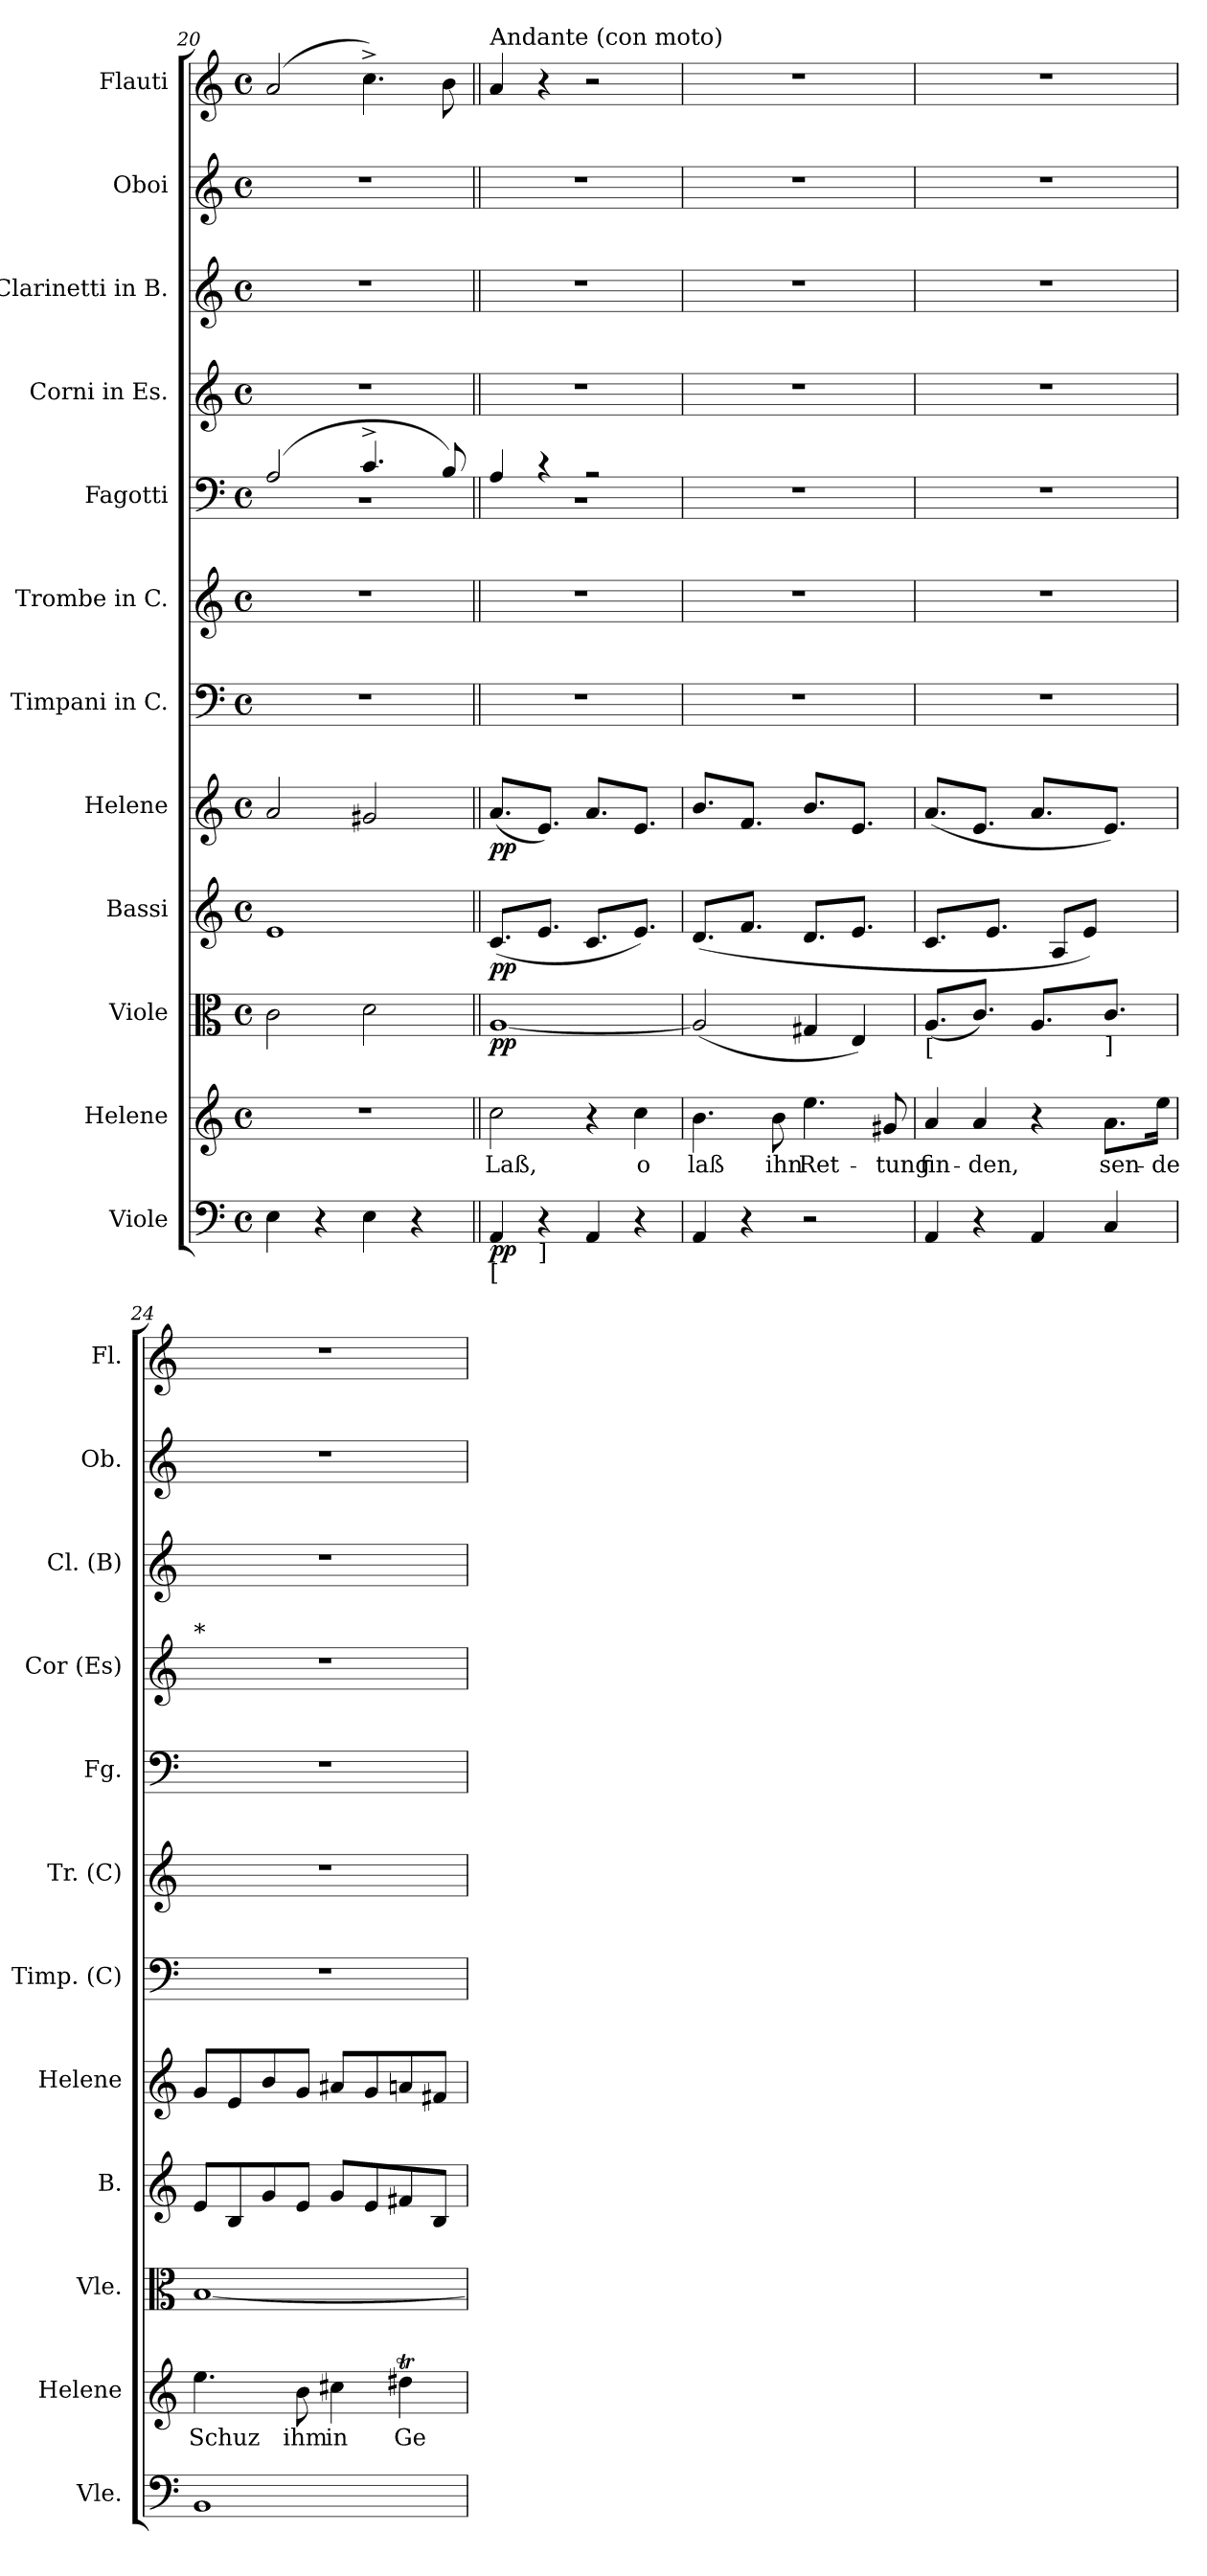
**kern	**dynam	**kern	**text	**kern	**dynam	**kern	**dynam	**kern	**dynam	**kern	**kern	**kern	**kern	**kern	**kern	**kern
*part12	*part12	*part11	*part11	*part10	*part10	*part9	*part9	*part8	*part8	*part7	*part6	*part5	*part4	*part3	*part2	*part1
*staff12	*staff12	*staff11	*staff11	*staff10	*staff10	*staff9	*staff9	*staff8	*staff8	*staff7	*staff6	*staff5	*staff4	*staff3	*staff2	*staff1
*I"Viole	*	*I"Helene	*	*I"Viole	*	*I"Bassi	*	*I"Helene	*	*I"Timpani in C.	*I"Trombe in C.	*I"Fagotti	*I"Corni in Es.	*I"Clarinetti in B.	*I"Oboi	*I"Flauti
*I'Vle.	*	*I'Helene	*	*I'Vle.	*	*I'B.	*	*I'Helene	*	*I'Timp. (C)	*I'Tr. (C)	*I'Fg.	*I'Cor (Es)	*I'Cl. (B)	*I'Ob.	*I'Fl.
*clefF4	*	*clefG2	*	*clefC3	*	*clefG2	*	*clefG2	*	*clefF4	*clefG2	*clefF4	*clefG2	*clefG2	*clefG2	*clefG2
*	*	*	*	*	*	*	*	*	*	*	*	*	*ITrd4c7	*ITrd1c2	*	*
*M4/4	*	*M4/4	*	*M4/4	*	*M4/4	*	*M4/4	*	*M4/4	*M4/4	*M4/4	*M4/4	*M4/4	*M4/4	*M4/4
*met(c)	*	*met(c)	*	*met(c)	*	*met(c)	*	*met(c)	*	*met(c)	*met(c)	*met(c)	*met(c)	*met(c)	*met(c)	*met(c)
=20	=20	=20	=20	=20	=20	=20	=20	=20	=20	=20	=20	=20	=20	=20	=20	=20
*	*	*	*	*	*	*	*	*	*	*	*	*^	*	*	*	*
4E\	.	1r	.	2c\	.	1e	.	2a/	.	1r	1r	(<2A/	1r	1r	1r	1r	(>2a/
4r	.	.	.	.	.	.	.	.	.	.	.	.	.	.	.	.	.
4E\	.	.	.	2d\	.	.	.	2g#/	.	.	.	4.c^>/	.	.	.	.	4.cc^<\)
4r	.	.	.	.	.	.	.	.	.	.	.	.	.	.	.	.	.
.	.	.	.	.	.	.	.	.	.	.	.	8B/)	.	.	.	.	8b\
=21||	=21||	=21||	=21||	=21||	=21||	=21||	=21||	=21||	=21||	=21||	=21||	=21||	=21||	=21||	=21||	=21||	=21||
*	*	*	*	*	*	*Xtuplet	*	*Xtuplet	*	*	*	*	*	*	*	*	*
!	!	!	!	!	!	!	!	!	!	!	!	!	!	!	!	!	!LO:TX:a:t=Andante (con moto)
!LO:TX:b:t=[	!	!	!	!	!	!	!	!	!	!	!	!	!	!	!	!	!
!	!LO:DY:b	!	!	!	!LO:DY:b	!	!LO:DY:b	!	!LO:DY:b	!	!	!	!	!	!	!	!
4AA/	pp	2cc\	Laß,	[1A	pp	(<6.c/L	pp	(<6.a/L	pp	1r	1r	4A/	1r	1r	1r	1r	4a/
!LO:TX:b:t=]	!	!	!	!	!	!	!	!	!	!	!	!	!	!	!	!	!
4r	.	.	.	.	.	6.e/J	.	6.e/J)	.	.	.	4r	.	.	.	.	4r
4AA/	.	4r	.	.	.	6.c/L	.	6.a/L	.	.	.	2r	.	.	.	.	2r
4r	.	4cc\	o	.	.	6.e/J)	.	6.e/J	.	.	.	.	.	.	.	.	.
*	*	*	*	*	*	*	*	*	*	*	*	*v	*v	*	*	*	*
=22	=22	=22	=22	=22	=22	=22	=22	=22	=22	=22	=22	=22	=22	=22	=22	=22
4AA/	.	4.b\	laß	(<2A/]	.	(<6.d/L	.	6.b/L	.	1r	1r	1r	1r	1r	1r	1r
4r	.	.	.	.	.	6.f/J	.	6.f/J	.	.	.	.	.	.	.	.
.	.	8b\	ihn	.	.	.	.	.	.	.	.	.	.	.	.	.
2r	.	4.ee\	Ret-	4G#/	.	6.d/L	.	6.b/L	.	.	.	.	.	.	.	.
.	.	.	.	4E/)	.	6.e/J	.	6.e/J	.	.	.	.	.	.	.	.
.	.	8g#/	tung	.	.	.	.	.	.	.	.	.	.	.	.	.
=23	=23	=23	=23	=23	=23	=23	=23	=23	=23	=23	=23	=23	=23	=23	=23	=23
*	*	*	*	*Xtuplet	*	*	*	*	*	*	*	*	*	*	*	*
!	!	!	!	!LO:TX:b:t=[	!	!	!	!	!	!	!	!	!	!	!	!
4AA/	.	4a/	fin-	(<6.A/L	.	16%3.c/L	.	(<6.a/L	.	1r	1r	1r	1r	1r	1r	1r
4r	.	4a/	den,	6.c/J)	.	.	.	6.e/J	.	.	.	.	.	.	.	.
.	.	.	.	.	.	16%3.e/J	.	.	.	.	.	.	.	.	.	.
4AA/	.	4r	.	6.A/L	.	.	.	6.a/L	.	.	.	.	.	.	.	.
.	.	.	.	.	.	8A/L	.	.	.	.	.	.	.	.	.	.
.	.	.	.	.	.	8e/J)	.	.	.	.	.	.	.	.	.	.
!	!	!	!	!LO:TX:b:t=]	!	!	!	!	!	!	!	!	!	!	!	!
4C/	.	8.a\L	sen-	6.c/J	.	.	.	6.e/J)	.	.	.	.	.	.	.	.
.	.	.	.	.	.	8.ryy	.	.	.	.	.	.	.	.	.	.
.	.	16ee\Jk	de	.	.	.	.	.	.	.	.	.	.	.	.	.
=24	=24	=24	=24	=24	=24	=24	=24	=24	=24	=24	=24	=24	=24	=24	=24	=24
!	!	!	!	!	!	!	!	!	!	!	!	!	!LO:TX:a:t=*	!	!	!
1BB	.	4.ee\	Schuz	[1B	.	8e/L	.	8g/L	.	1r	1r	1r	1r	1r	1r	1r
.	.	.	.	.	.	8B/	.	8e/	.	.	.	.	.	.	.	.
.	.	.	.	.	.	8g/	.	8b/	.	.	.	.	.	.	.	.
.	.	8b\	ihm	.	.	8e/J	.	8g/J	.	.	.	.	.	.	.	.
.	.	4cc#\	in	.	.	8g/L	.	8a#/L	.	.	.	.	.	.	.	.
.	.	.	.	.	.	8e/	.	8g/	.	.	.	.	.	.	.	.
.	.	4dd#t\	Ge-	.	.	8f#/	.	8an/	.	.	.	.	.	.	.	.
.	.	.	.	.	.	8B/J	.	8f#/J	.	.	.	.	.	.	.	.
=	=	=	=	=	=	=	=	=	=	=	=	=	=	=	=	=
*-	*-	*-	*-	*-	*-	*-	*-	*-	*-	*-	*-	*-	*-	*-	*-	*-
